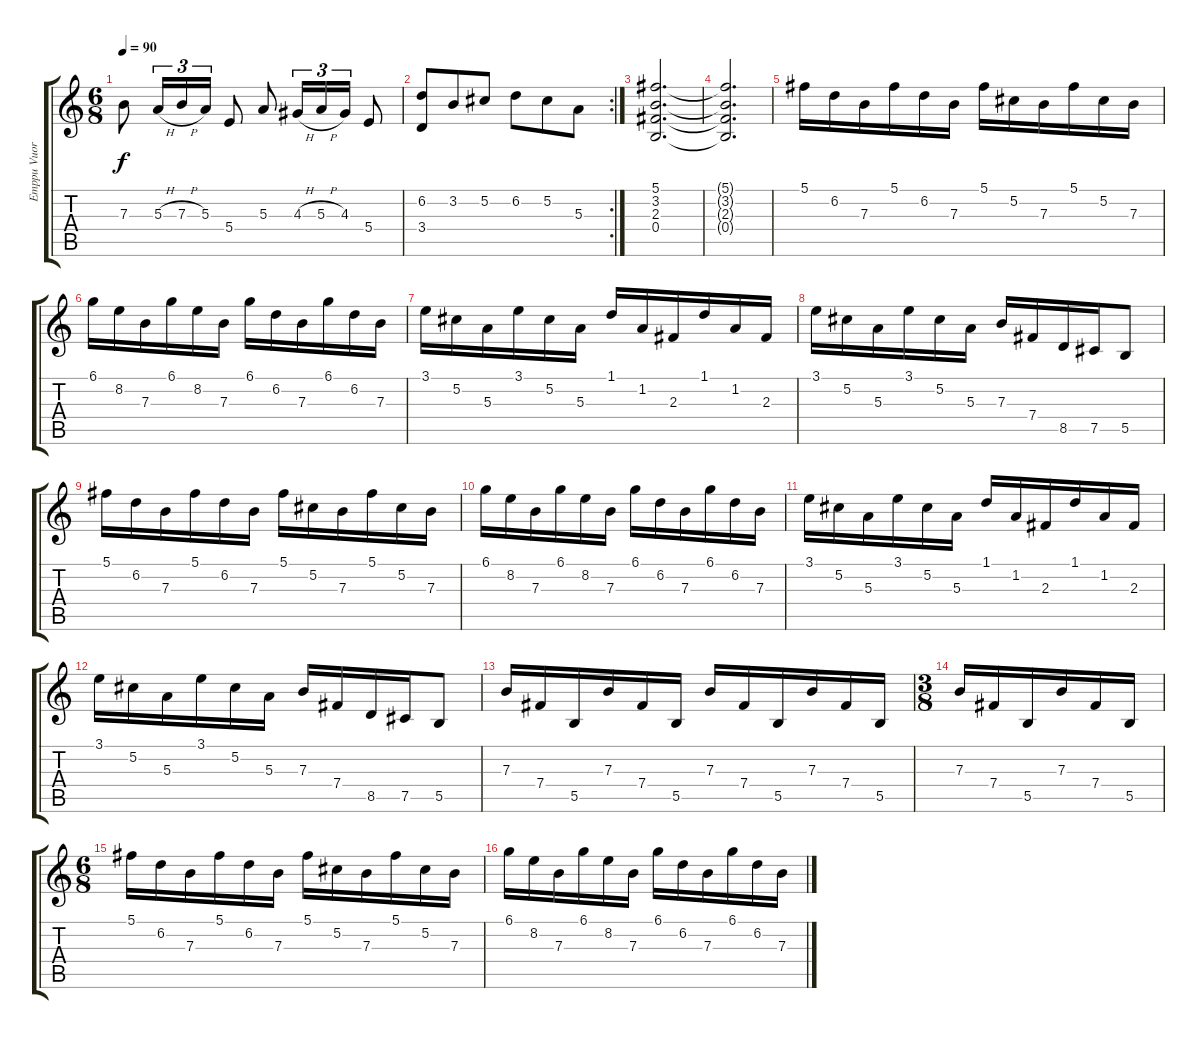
\track ("Emppu Vuorinen" "Emppu Vuor") {instrument acousticguitarsteel}
\staff {score tabs}
\tuning (Db4 Ab3 E3 B2 Gb2 Db2) {hide}
\ts (6 8)
\tempo 90
\clef g2
\ks c
7.3.8{dy f} 5.3{h}.16{tu (3 2)} 7.3{h}.16{tu (3 2)} 5.3.16{tu (3 2)} 5.4.8 5.3.8 4.3{h}.16{tu (3 2)} 5.3{h}.16{tu (3 2)} 4.3.16{tu (3 2)} 5.4.8 |
\rc 2
(6.2 3.4).8 3.2.8 5.2.8 6.2.8 5.2.8 5.3.8 |
(5.1 3.2 2.3 0.4).2{d} |
(5.1{t} 3.2{t} 2.3{t} 0.4{t}).2{d} |
5.1.16 6.2.16 7.3.16 5.1.16 6.2.16 7.3.16 5.1.16 5.2.16 7.3.16 5.1.16 5.2.16 7.3.16 |
6.1.16 8.2.16 7.3.16 6.1.16 8.2.16 7.3.16 6.1.16 6.2.16 7.3.16 6.1.16 6.2.16 7.3.16 |
3.1.16 5.2.16 5.3.16 3.1.16 5.2.16 5.3.16 1.1.16 1.2.16 2.3.16 1.1.16 1.2.16 2.3.16 |
3.1.16 5.2.16 5.3.16 3.1.16 5.2.16 5.3.16 7.3.16 7.4.16 8.5.16 7.5.16 5.5.8 |
5.1.16 6.2.16 7.3.16 5.1.16 6.2.16 7.3.16 5.1.16 5.2.16 7.3.16 5.1.16 5.2.16 7.3.16 |
6.1.16 8.2.16 7.3.16 6.1.16 8.2.16 7.3.16 6.1.16 6.2.16 7.3.16 6.1.16 6.2.16 7.3.16 |
3.1.16 5.2.16 5.3.16 3.1.16 5.2.16 5.3.16 1.1.16 1.2.16 2.3.16 1.1.16 1.2.16 2.3.16 |
3.1.16 5.2.16 5.3.16 3.1.16 5.2.16 5.3.16 7.3.16 7.4.16 8.5.16 7.5.16 5.5.8 |
7.3.16 7.4.16 5.5.16 7.3.16 7.4.16 5.5.16 7.3.16 7.4.16 5.5.16 7.3.16 7.4.16 5.5.16 |
\ts (3 8)
7.3.16 7.4.16 5.5.16 7.3.16 7.4.16 5.5.16 |
\ts (6 8)
5.1.16 6.2.16 7.3.16 5.1.16 6.2.16 7.3.16 5.1.16 5.2.16 7.3.16 5.1.16 5.2.16 7.3.16 |
6.1.16 8.2.16 7.3.16 6.1.16 8.2.16 7.3.16 6.1.16 6.2.16 7.3.16 6.1.16 6.2.16 7.3.16
